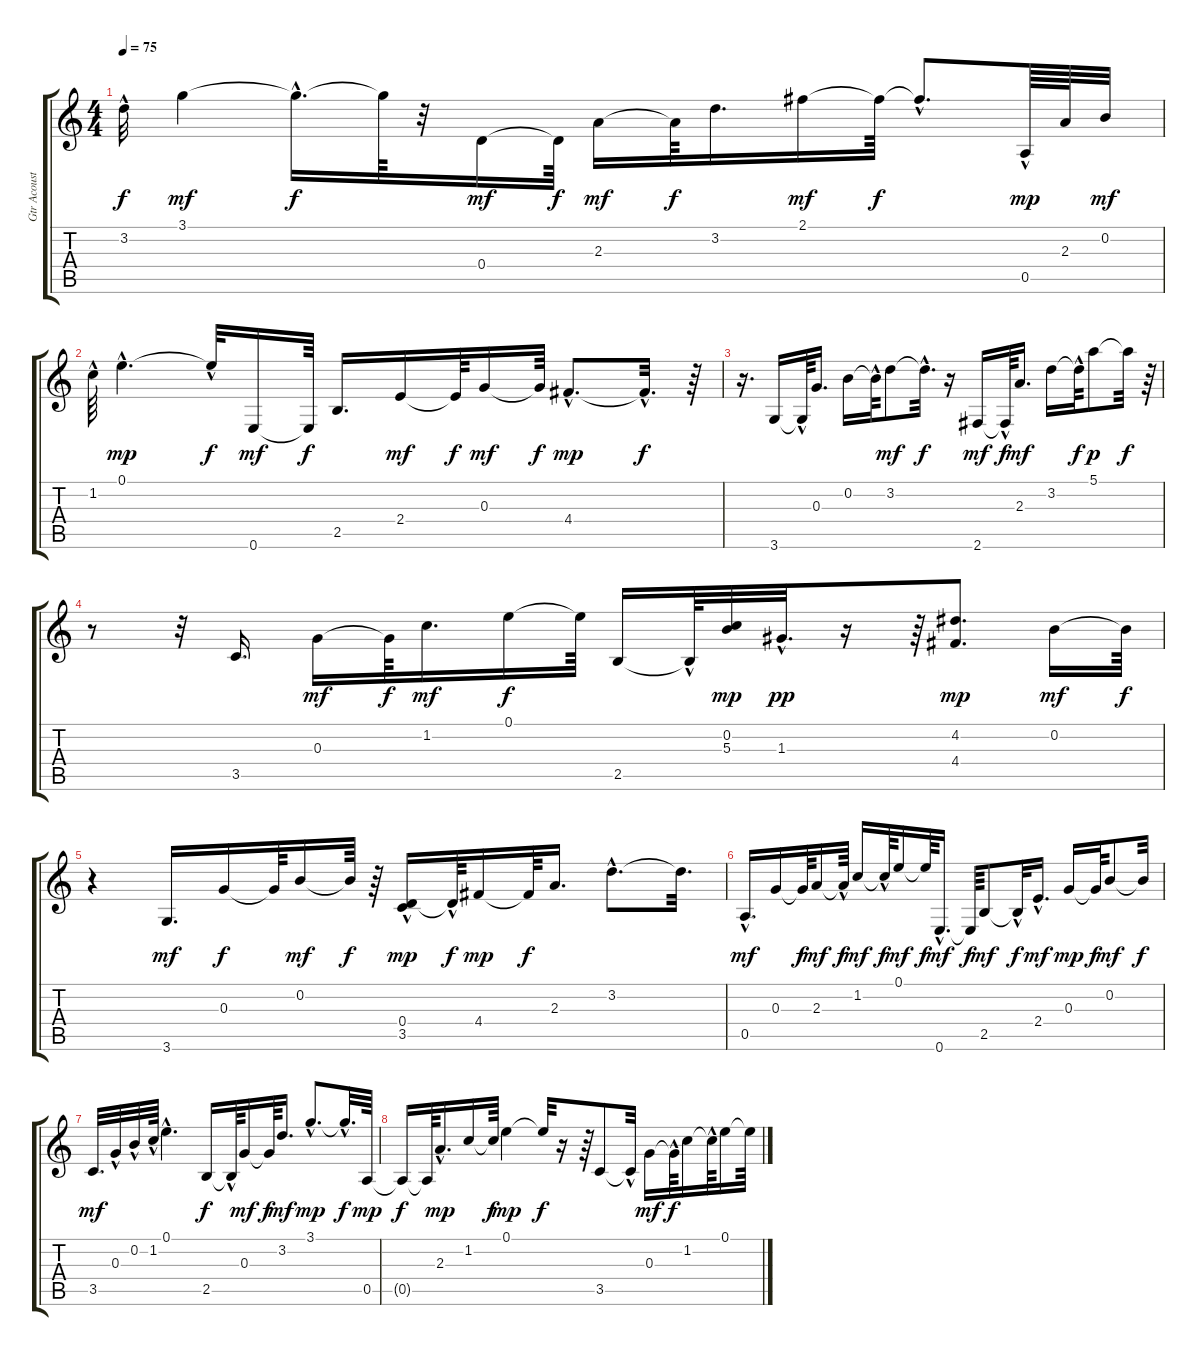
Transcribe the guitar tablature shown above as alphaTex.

\track ("Gtr Acoustic" "Gtr Acoust") {instrument acousticguitarsteel}
\staff {score tabs}
\tuning (E4 B3 G3 D3 A2 E2) {hide}
\ts (4 4)
\tempo 75
\clef g2
\ks c
3.2{hac t}.32{dy f} 3.1.4{dy mf} 3.1{hac t}.16{d dy f} 3.1{t}.64 r.32 0.4.16{dy mf} 0.4{t}.64{dy f} 2.3.16{dy mf} 2.3{t}.64{dy f} 3.2.16{d} 2.1.16{dy mf} 2.1{t}.64{dy f} 2.1{hac t}.8{d} 0.5{hac}.64{dy mp} 2.3.64 0.2.32{dy mf} |
1.2{hac}.64 0.1{hac}.4{d dy mp} 0.1{hac t}.32{dy f} 0.6.16{dy mf} 0.6{t}.64{dy f} 2.5.16{d} 2.4.16{dy mf} 2.4{t}.64{dy f} 0.3.16{dy mf} 0.3{t}.64{dy f} 4.4{hac}.8{d dy mp} 4.4{hac t}.32{d dy f} r.64 |
r.16{d} 3.6.16 3.6{hac t}.64 0.3.16{d} 0.2.16 0.2{hac t}.64 3.2.8{dy mf} 3.2{hac t}.32{d dy f} r.16 2.6.16{dy mf} 2.6{hac t}.64{dy f} 2.3.16{d dy mf} 3.2.16 3.2{hac t}.64{dy f} 5.1.8{dy p} 5.1{t}.32{dy f} r.64 |
r.8 r.32 3.5.16{d} 0.3.16{dy mf} 0.3{t}.64{dy f} 1.2.16{d dy mf} 0.1.16{dy f} 0.1{t}.64 2.5.16 2.5{hac t}.64 (0.2 5.3).32{dy mp} 1.3{hac}.32{d dy pp} r.16 r.64 (4.2 4.4).8{d dy mp} 0.2.16{dy mf} 0.2{t}.64{dy f} |
r.4 3.6.16{d dy mf} 0.3.16{dy f} 0.3{t}.64 0.2.16{dy mf} 0.2{t}.64{dy f} r.64 (0.4 3.5{hac}).16{dy mp} 0.4{hac t}.64{dy f} 4.4.16{dy mp} 4.4{t}.64{dy f} 2.3.16{d} 3.2{hac}.8{d} 3.2{t}.32{d} |
0.5{hac}.16{d dy mf} 0.3.16 0.3{t}.64{dy f} 2.3.16{dy mf} 2.3{hac t}.64{dy f} 1.2.16{dy mf} 1.2{hac t}.64{dy f} 0.1.16{dy mf} 0.1{t}.64{dy f} 0.6{hac}.16{d dy mf} 0.6{t}.64{dy f} 2.5.8{dy mf} 2.5{hac t}.32{dy f} 2.4{hac}.16{d dy mf} 0.3.16{dy mp} 0.3{t}.64{dy f} 0.2.8{dy mf} 0.2{t}.32{dy f} |
3.5.32{d dy mf} 0.3{hac}.32 0.2{hac}.32 1.2{hac}.64 0.1{hac}.4{d} 2.5.16{dy f} 2.5{hac t}.64 0.3.16{dy mf} 0.3{t}.64{dy f} 3.2.16{d dy mf} 3.1{hac}.8{d dy mp} 3.1{hac t}.32{d dy f} 0.5.64{dy mp} |
0.5{t}.16{dy f} 0.5{t}.64 2.3{hac}.16{d dy mp} 1.2.16 1.2{t}.64{dy f} 0.1.4{dy mp} 0.1{t}.32{dy f} r.16 r.64 3.5.8 3.5{hac t}.32 0.3.16{dy mf} 0.3{hac t}.64{dy f} 1.2.16 1.2{hac t}.64 0.1.16 0.1{t}.64
